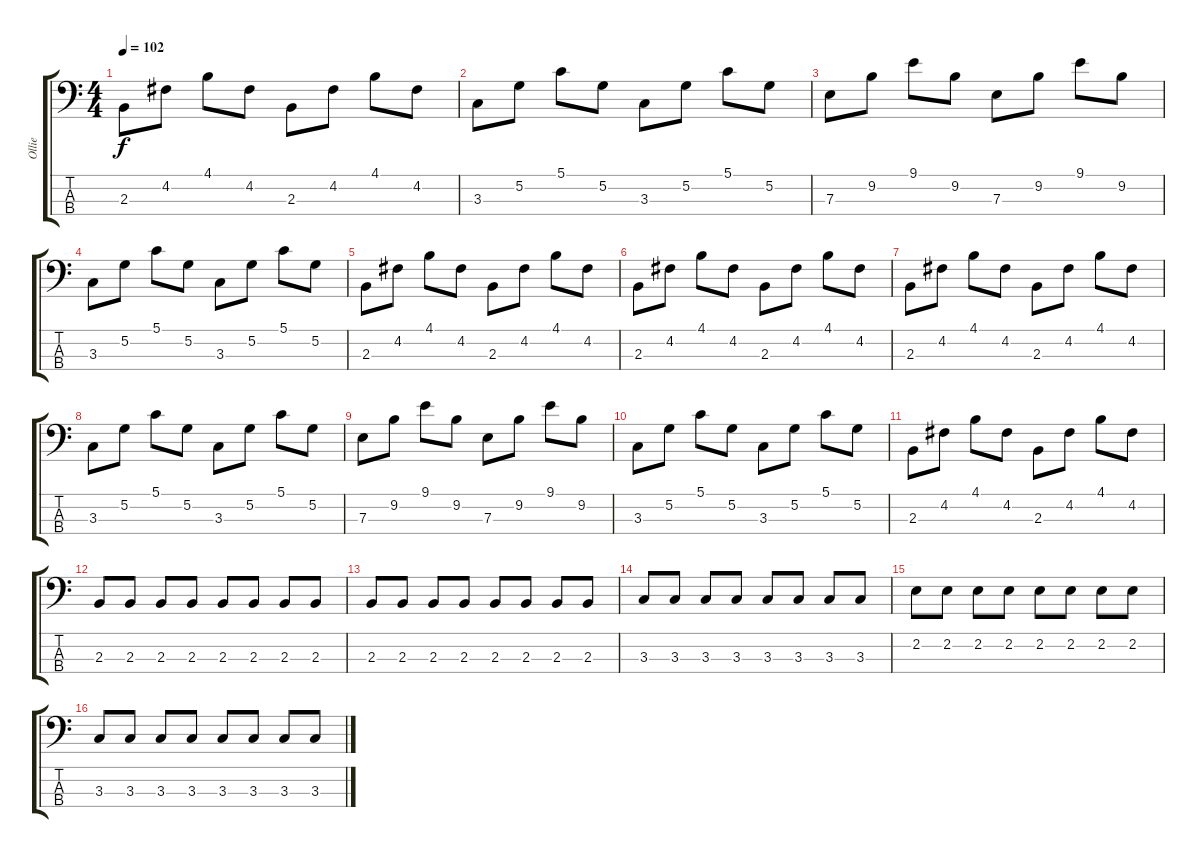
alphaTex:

\track ("Ollie" "Ollie") {instrument electricbasspick}
\staff {score tabs}
\tuning (G2 D2 A1 D1) {hide}
\ts (4 4)
\tempo 102
\clef f4
\ks c
2.3.8{dy f} 4.2.8 4.1.8 4.2.8 2.3.8 4.2.8 4.1.8 4.2.8 |
3.3.8 5.2.8 5.1.8 5.2.8 3.3.8 5.2.8 5.1.8 5.2.8 |
7.3.8 9.2.8 9.1.8 9.2.8 7.3.8 9.2.8 9.1.8 9.2.8 |
3.3.8 5.2.8 5.1.8 5.2.8 3.3.8 5.2.8 5.1.8 5.2.8 |
2.3.8 4.2.8 4.1.8 4.2.8 2.3.8 4.2.8 4.1.8 4.2.8 |
2.3.8 4.2.8 4.1.8 4.2.8 2.3.8 4.2.8 4.1.8 4.2.8 |
2.3.8 4.2.8 4.1.8 4.2.8 2.3.8 4.2.8 4.1.8 4.2.8 |
3.3.8 5.2.8 5.1.8 5.2.8 3.3.8 5.2.8 5.1.8 5.2.8 |
7.3.8 9.2.8 9.1.8 9.2.8 7.3.8 9.2.8 9.1.8 9.2.8 |
3.3.8 5.2.8 5.1.8 5.2.8 3.3.8 5.2.8 5.1.8 5.2.8 |
2.3.8 4.2.8 4.1.8 4.2.8 2.3.8 4.2.8 4.1.8 4.2.8 |
2.3.8 2.3.8 2.3.8 2.3.8 2.3.8 2.3.8 2.3.8 2.3.8 |
2.3.8 2.3.8 2.3.8 2.3.8 2.3.8 2.3.8 2.3.8 2.3.8 |
3.3.8 3.3.8 3.3.8 3.3.8 3.3.8 3.3.8 3.3.8 3.3.8 |
2.2.8 2.2.8 2.2.8 2.2.8 2.2.8 2.2.8 2.2.8 2.2.8 |
3.3.8 3.3.8 3.3.8 3.3.8 3.3.8 3.3.8 3.3.8 3.3.8
